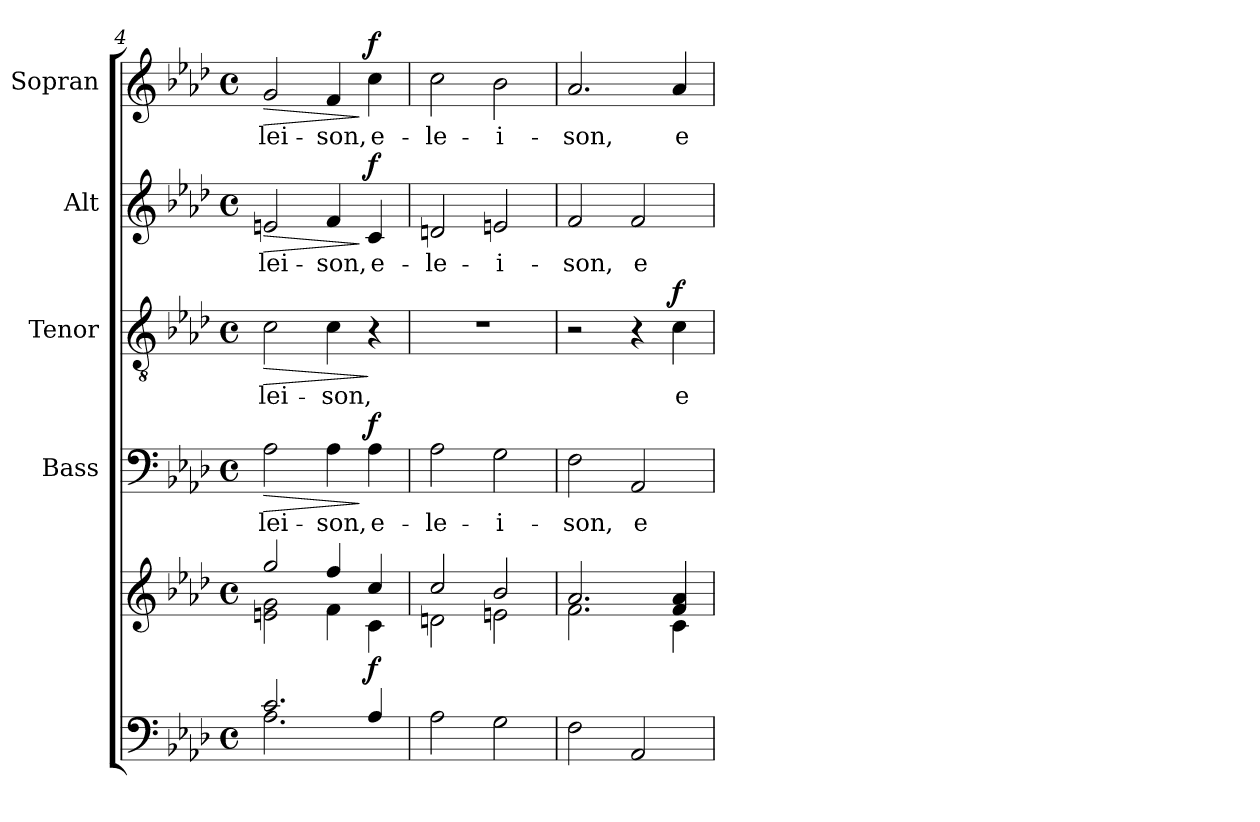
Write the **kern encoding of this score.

**kern	**kern	**dynam	**kern	**text	**dynam	**kern	**text	**dynam	**kern	**text	**dynam	**kern	**text	**dynam
*part5	*part5	*part5	*part4	*part4	*part4	*part3	*part3	*part3	*part2	*part2	*part2	*part1	*part1	*part1
*staff6	*staff5	*staff5/6	*staff4	*staff4	*staff4	*staff3	*staff3	*staff3	*staff2	*staff2	*staff2	*staff1	*staff1	*staff1
*	*	*	*I"Bass	*	*	*I"Tenor	*	*	*I"Alt	*	*	*I"Sopran	*	*
*	*	*	*I'B.	*	*	*I'T.	*	*	*I'A.	*	*	*I'S.	*	*
*clefF4	*clefG2	*	*clefF4	*	*	*clefGv2	*	*	*clefG2	*	*	*clefG2	*	*
*k[b-e-a-d-]	*k[b-e-a-d-]	*	*k[b-e-a-d-]	*	*	*k[b-e-a-d-]	*	*	*k[b-e-a-d-]	*	*	*k[b-e-a-d-]	*	*
*A-:	*A-:	*	*A-:	*	*	*A-:	*	*	*A-:	*	*	*A-:	*	*
*M4/4	*M4/4	*	*M4/4	*	*	*M4/4	*	*	*M4/4	*	*	*M4/4	*	*
*met(c)	*met(c)	*	*met(c)	*	*	*met(c)	*	*	*met(c)	*	*	*met(c)	*	*
=4	=4	=4	=4	=4	=4	=4	=4	=4	=4	=4	=4	=4	=4	=4
*^	*^	*	*	*	*	*	*	*	*	*	*	*	*	*
!	!	!	!	!	!	!LO:LY:b	!LO:HP:b	!	!LO:LY:b	!LO:HP:b	!	!LO:LY:b	!LO:HP:b	!	!LO:LY:b	!LO:HP:b
2.c/	2.A-\	2gg/	2en\ 2g\	.	2A-\	-lei-	>	2c\	-lei-	>	2en/	-lei-	>	2g/	-lei-	>
!	!	!	!	!	!	!LO:LY:b	!	!	!LO:LY:b	!	!	!LO:LY:b	!	!	!LO:LY:b	!
.	.	4ff/	4f\	.	4A-\	-son,	.	4c\	-son,	.	4f/	-son,	.	4f/	-son,	.
!	!	!	!	!LO:DY:b	!	!LO:LY:b	!LO:DY:n=1:a	!	!	!	!	!LO:LY:b	!LO:DY:n=1:a	!	!LO:LY:b	!LO:DY:n=1:a
4A-/	4ryy	4cc/	4c\	f	4A-\	e-	] f	4r	.	]	4c/	e-	] f	4cc\	e-	] f
=5	=5	=5	=5	=5	=5	=5	=5	=5	=5	=5	=5	=5	=5	=5	=5	=5
!	!	!	!	!	!	!LO:LY:b	!	!	!	!	!	!LO:LY:b	!	!	!LO:LY:b	!
*v	*v	*	*	*	*	*	*	*	*	*	*	*	*	*	*	*
2A-\	2cc/	2dn\	.	2A-\	-le-	.	1r	.	.	2dn/	-le-	.	2cc\	-le-	.
!	!	!	!	!	!LO:LY:b	!	!	!	!	!	!LO:LY:b	!	!	!LO:LY:b	!
2G\	2b-/	2en\	.	2G\	-i-	.	.	.	.	2en/	-i-	.	2b-\	-i-	.
=6	=6	=6	=6	=6	=6	=6	=6	=6	=6	=6	=6	=6	=6	=6	=6
!	!	!	!	!	!LO:LY:b	!	!	!	!	!	!LO:LY:b	!	!	!LO:LY:b	!
2F\	2.a-/	2.f\	.	2F\	-son,	.	2r	.	.	2f/	-son,	.	2.a-/	-son,	.
!	!	!	!	!	!LO:LY:b	!	!	!	!	!	!LO:LY:b	!	!	!	!
2AA-/	.	.	.	2AA-/	e-	.	4r	.	.	2f/	e-	.	.	.	.
!	!	!	!	!	!	!	!	!LO:LY:b	!LO:DY:a	!	!	!	!	!LO:LY:b	!
.	4f/ 4a-/	4c\	.	.	.	.	4c\	e-	f	.	.	.	4a-/	e-	.
*	*v	*v	*	*	*	*	*	*	*	*	*	*	*	*	*
=	=	=	=	=	=	=	=	=	=	=	=	=	=	=
*-	*-	*-	*-	*-	*-	*-	*-	*-	*-	*-	*-	*-	*-	*-
